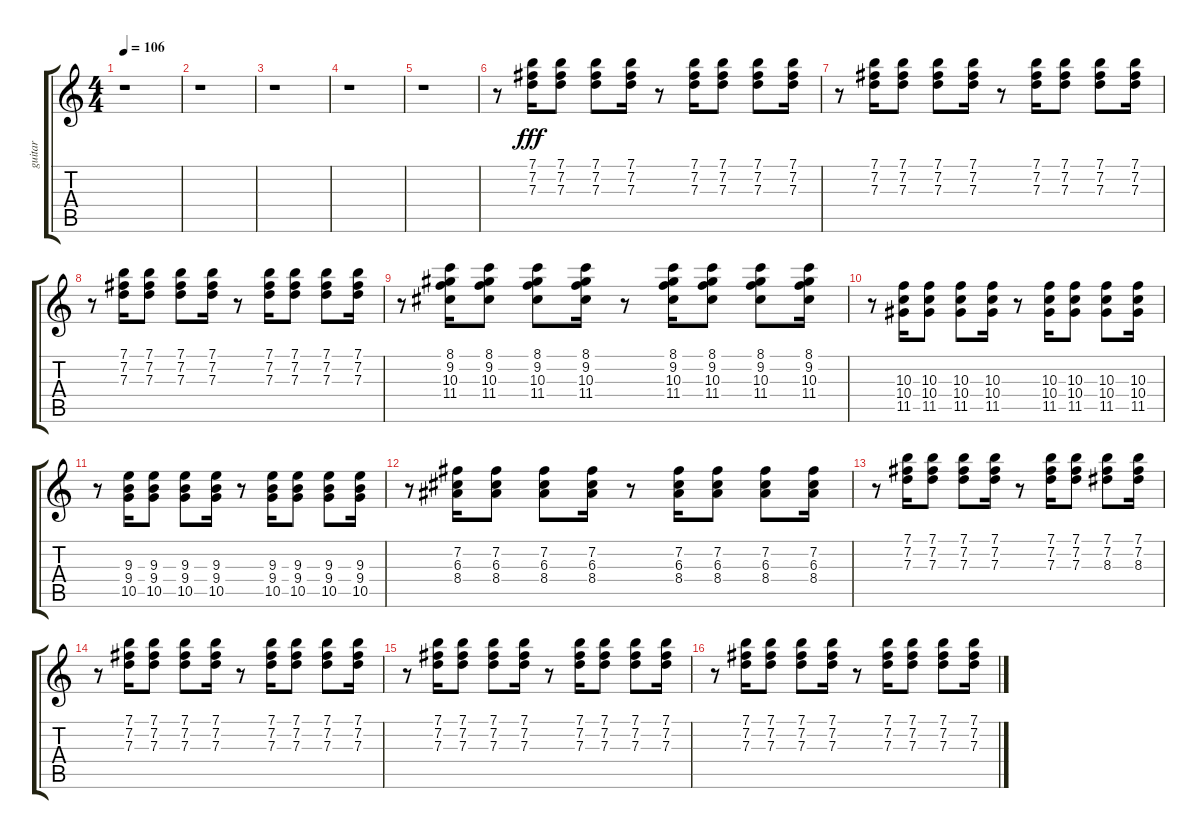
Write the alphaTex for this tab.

\track ("guitar" "guitar") {instrument acousticguitarsteel}
\staff {score tabs}
\tuning (E4 B3 G3 D3 A2 E2) {hide}
\ts (4 4)
\tempo 106
\clef g2
\ks c
r.1{dy fff instrument acousticguitarsteel} |
r.1 |
r.1 |
r.1 |
r.1 |
r.8 (7.1 7.2 7.3).16 (7.1 7.2 7.3).8 (7.1 7.2 7.3).8 (7.1 7.2 7.3).16 r.8 (7.1 7.2 7.3).16 (7.1 7.2 7.3).8 (7.1 7.2 7.3).8 (7.1 7.2 7.3).16 |
r.8 (7.1 7.2 7.3).16 (7.1 7.2 7.3).8 (7.1 7.2 7.3).8 (7.1 7.2 7.3).16 r.8 (7.1 7.2 7.3).16 (7.1 7.2 7.3).8 (7.1 7.2 7.3).8 (7.1 7.2 7.3).16 |
r.8 (7.1 7.2 7.3).16 (7.1 7.2 7.3).8 (7.1 7.2 7.3).8 (7.1 7.2 7.3).16 r.8 (7.1 7.2 7.3).16 (7.1 7.2 7.3).8 (7.1 7.2 7.3).8 (7.1 7.2 7.3).16 |
r.8 (8.1 9.2 10.3 11.4).16 (8.1 9.2 10.3 11.4).8 (8.1 9.2 10.3 11.4).8 (8.1 9.2 10.3 11.4).16 r.8 (8.1 9.2 10.3 11.4).16 (8.1 9.2 10.3 11.4).8 (8.1 9.2 10.3 11.4).8 (8.1 9.2 10.3 11.4).16 |
r.8 (10.3 10.4 11.5).16 (10.3 10.4 11.5).8 (10.3 10.4 11.5).8 (10.3 10.4 11.5).16 r.8 (10.3 10.4 11.5).16 (10.3 10.4 11.5).8 (10.3 10.4 11.5).8 (10.3 10.4 11.5).16 |
r.8 (9.3 9.4 10.5).16 (9.3 9.4 10.5).8 (9.3 9.4 10.5).8 (9.3 9.4 10.5).16 r.8 (9.3 9.4 10.5).16 (9.3 9.4 10.5).8 (9.3 9.4 10.5).8 (9.3 9.4 10.5).16 |
r.8 (7.2 6.3 8.4).16 (7.2 6.3 8.4).8 (7.2 6.3 8.4).8 (7.2 6.3 8.4).16 r.8 (7.2 6.3 8.4).16 (7.2 6.3 8.4).8 (7.2 6.3 8.4).8 (7.2 6.3 8.4).16 |
r.8 (7.1 7.2 7.3).16 (7.1 7.2 7.3).8 (7.1 7.2 7.3).8 (7.1 7.2 7.3).16 r.8 (7.1 7.2 7.3).16 (7.1 7.2 7.3).8 (7.1 7.2 8.3).8 (7.1 7.2 8.3).16 |
r.8 (7.1 7.2 7.3).16 (7.1 7.2 7.3).8 (7.1 7.2 7.3).8 (7.1 7.2 7.3).16 r.8 (7.1 7.2 7.3).16 (7.1 7.2 7.3).8 (7.1 7.2 7.3).8 (7.1 7.2 7.3).16 |
r.8 (7.1 7.2 7.3).16 (7.1 7.2 7.3).8 (7.1 7.2 7.3).8 (7.1 7.2 7.3).16 r.8 (7.1 7.2 7.3).16 (7.1 7.2 7.3).8 (7.1 7.2 7.3).8 (7.1 7.2 7.3).16 |
r.8 (7.1 7.2 7.3).16 (7.1 7.2 7.3).8 (7.1 7.2 7.3).8 (7.1 7.2 7.3).16 r.8 (7.1 7.2 7.3).16 (7.1 7.2 7.3).8 (7.1 7.2 7.3).8 (7.1 7.2 7.3).16
